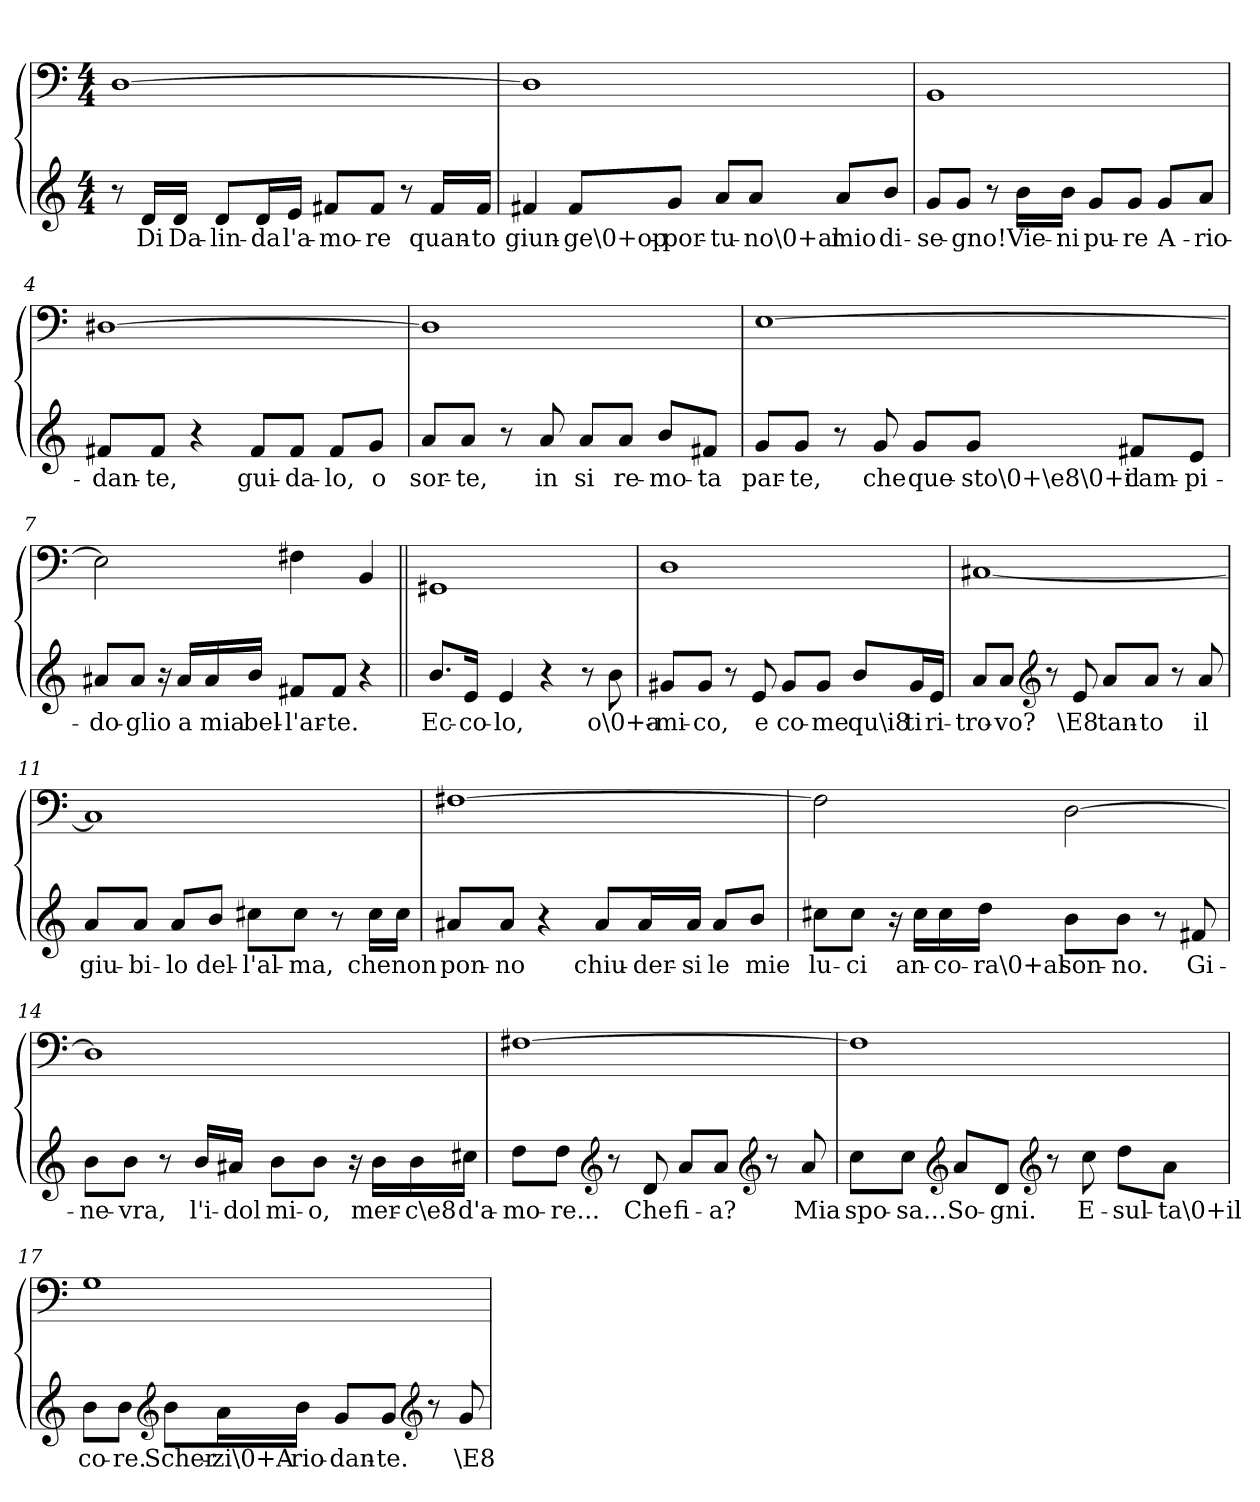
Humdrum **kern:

**kern	**text	**kern
*part1	*part1	*part1
*staff2	*staff2	*staff1
*clefG2	*	*clefF4
*k[]	*	*k[]
*a:	*	*a:
*M4/4	*	*M4/4
=1	=1	=1
8r	.	[1D\
16d/LL	Di	.
16d/JJ	Da-	.
8d/L	-lin-	.
16d/L	-da	.
16e/JJ	l'a-	.
8f#X/L	-mo-	.
8f#/J	-re	.
8r	.	.
16f#/LL	quan-	.
16f#/JJ	-to	.
=2	=2	=2
4f#X/	giun-	1D\]
8f#/L	-ge\0+op-	.
8g/J	-por-	.
8a/L	-tu-	.
8a/J	-no\0+al	.
8a/L	mio	.
8b/J	di-	.
=3	=3	=3
8g/L	-se-	1BB/
8g/J	-gno!	.
8r	.	.
16b\LL	Vie-	.
16b\JJ	-ni	.
8g/L	pu-	.
8g/J	-re	.
8g/L	A-	.
8a/J	-rio-	.
=4	=4	=4
8f#X/L	-dan-	[1D#X\
8f#/J	-te,	.
4r	.	.
8f#/L	gui-	.
8f#/J	-da-	.
8f#/L	-lo,	.
8g/J	o	.
=5	=5	=5
8a/L	sor-	1D#\]
8a/J	-te,	.
8r	.	.
8a/	in	.
8a/L	si	.
8a/J	re-	.
8b/L	-mo-	.
8f#X/J	-ta	.
=6	=6	=6
8g/L	par-	[1E\
8g/J	-te,	.
8r	.	.
8g/	che	.
8g/L	que-	.
8g/J	-sto\0+\e8\0+il	.
8f#X/L	cam-	.
8e/J	-pi-	.
=7	=7	=7
8a#X/L	-do-	2E\]
8a#/J	-glio	.
16r	.	.
16a#/LL	a	.
16a#/	mia	.
16b/JJ	bel-	.
8f#X/L	-l'ar-	4F#X\
8f#/J	-te.	.
4r	.	4BB/
=8||	=8||	=8||
8.b/L	Ec-	1GG#X/
16e/Jk	-co-	.
4e/	-lo,	.
4r	.	.
8r	.	.
8b\	o\0+a-	.
=9	=9	=9
8g#X/L	-mi-	1D\
8g#/J	-co,	.
8r	.	.
8e/	e	.
8g#/L	co-	.
8g#/J	-me	.
8b/L	qu\i8	.
16g#/L	ti	.
16e/JJ	ri-	.
=10	=10	=10
8a/L	-tro-	[1C#X/
8a/J	-vo?	.
*clefG2	*	*
8r	.	.
8e/	\E8	.
8a/L	tan-	.
8a/J	-to	.
8r	.	.
8a/	il	.
=11	=11	=11
8a/L	giu-	1C#/]
8a/J	-bi-	.
8a/L	-lo	.
8b/J	del-	.
8cc#X\L	-l'al-	.
8cc#\J	-ma,	.
8r	.	.
16cc#\LL	che	.
16cc#\JJ	non	.
=12	=12	=12
8a#X/L	pon-	[1F#X\
8a#/J	-no	.
4r	.	.
8a#/L	chiu-	.
16a#/L	-der-	.
16a#/JJ	-si	.
8a#/L	le	.
8b/J	mie	.
=13	=13	=13
8cc#X\L	lu-	2F#\]
8cc#\J	-ci	.
16r	.	.
16cc#\LL	an-	.
16cc#\	-co-	.
16dd\JJ	-ra\0+al	.
8b\L	son-	[2D\
8b\J	-no.	.
8r	.	.
8f#X/	Gi-	.
=14	=14	=14
8b\L	-ne-	1D\]
8b\J	-vra,	.
8r	.	.
16b/LL	l'i-	.
16a#X/JJ	-dol	.
8b\L	mi-	.
8b\J	-o,	.
16r	.	.
16b\LL	mer-	.
16b\	-c\e8	.
16cc#X\JJ	d'a-	.
=15	=15	=15
8dd\L	-mo-	[1F#X\
8dd\J	-re...	.
*clefG2	*	*
8r	.	.
8d/	Che	.
8a/L	fi-	.
8a/J	-a?	.
*clefG2	*	*
8r	.	.
8a/	Mia	.
=16	=16	=16
8cc\L	spo-	1F#\]
8cc\J	-sa...	.
*clefG2	*	*
8a/L	So-	.
8d/J	-gni.	.
*clefG2	*	*
8r	.	.
8cc\	E-	.
8dd\L	-sul-	.
8a\J	-ta\0+il	.
=17	=17	=17
8b\L	co-	1G\
8b\J	-re.	.
*clefG2	*	*
8b\L	Scher-	.
16a\L	-zi\0+A-	.
16b\JJ	-rio-	.
8g/L	-dan-	.
8g/J	-te.	.
*clefG2	*	*
8r	.	.
8g/	\E8	.
=	=	=
*-	*-	*-
